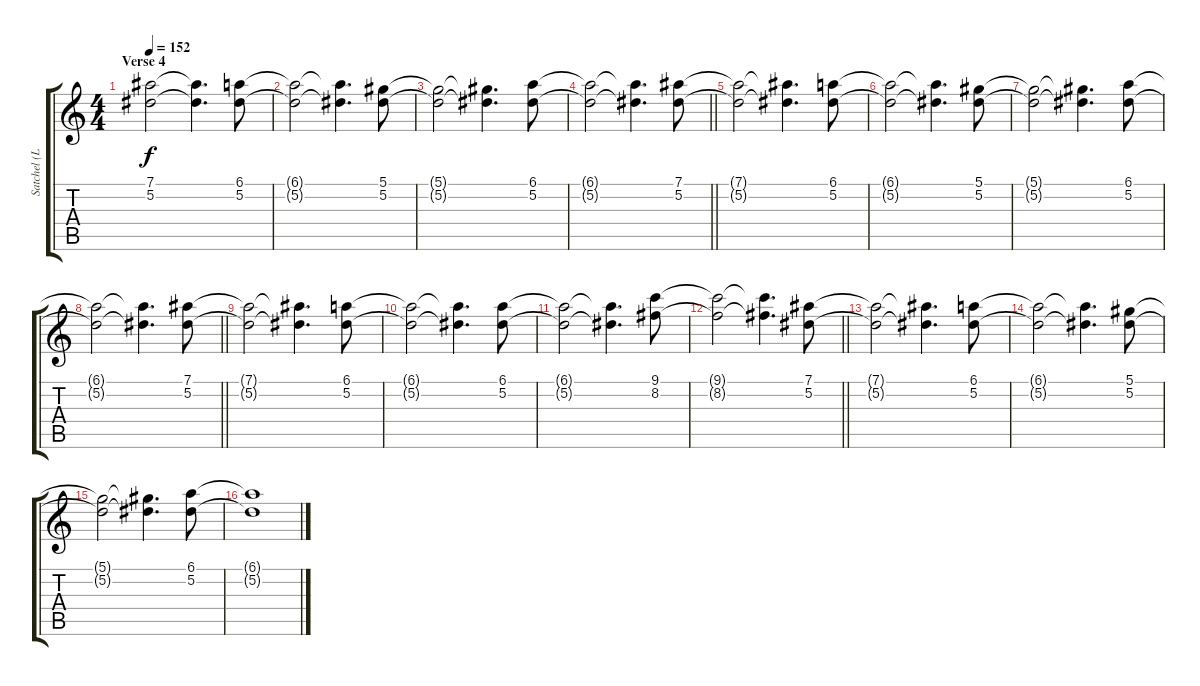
\track ("Satchel (Lead 2)" "Satchel (L") {instrument distortionguitar}
\staff {score tabs}
\tuning (Eb4 Bb3 Gb3 Db3 Ab2 Eb2) {hide}
\ts (4 4)
\section ("" "Verse 4")
\tempo 152
\clef g2
\ks c
(7.1{t} 5.2{t}).2{dy f} (7.1{t} 5.2{t}).4{d} (6.1 5.2).8 |
(6.1{t} 5.2{t}).2 (6.1{t} 5.2{t}).4{d} (5.1 5.2).8 |
(5.1{t} 5.2{t}).2 (5.1{t} 5.2{t}).4{d} (6.1 5.2).8 |
\barLineRight lightlight
(6.1{t} 5.2{t}).2 (6.1{t} 5.2{t}).4{d} (7.1 5.2).8 |
(7.1{t} 5.2{t}).2 (7.1{t} 5.2{t}).4{d} (6.1 5.2).8 |
(6.1{t} 5.2{t}).2 (6.1{t} 5.2{t}).4{d} (5.1 5.2).8 |
(5.1{t} 5.2{t}).2 (5.1{t} 5.2{t}).4{d} (6.1 5.2).8 |
\barLineRight lightlight
(6.1{t} 5.2{t}).2 (6.1{t} 5.2{t}).4{d} (7.1 5.2).8 |
\section ("" "")
(7.1{t} 5.2{t}).2 (7.1{t} 5.2{t}).4{d} (6.1 5.2).8 |
(6.1{t} 5.2{t}).2 (6.1{t} 5.2{t}).4{d} (6.1 5.2).8 |
(6.1{t} 5.2{t}).2 (6.1{t} 5.2{t}).4{d} (9.1 8.2).8 |
\barLineRight lightlight
(9.1{t} 8.2{t}).2 (9.1{t} 8.2{t}).4{d} (7.1 5.2).8 |
(7.1{t} 5.2{t}).2 (7.1{t} 5.2{t}).4{d} (6.1 5.2).8 |
(6.1{t} 5.2{t}).2 (6.1{t} 5.2{t}).4{d} (5.1 5.2).8 |
(5.1{t} 5.2{t}).2 (5.1{t} 5.2{t}).4{d} (6.1 5.2).8 |
(6.1{t} 5.2{t}).1
